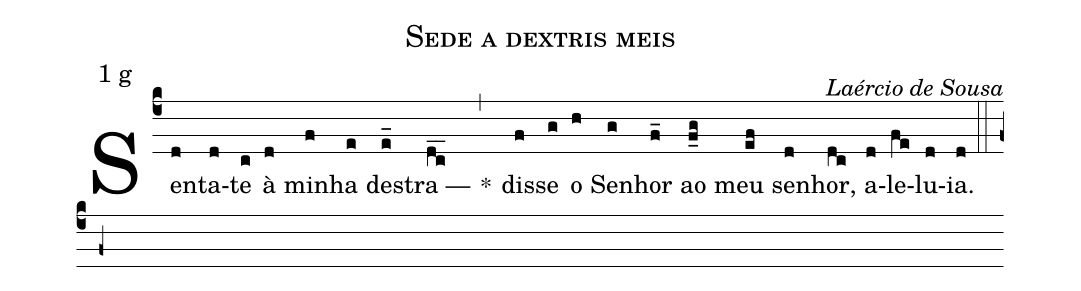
name: Sede a dextris meis;
mode: 1;
mode-differentia: g;
commentary: Laércio de Sousa;
%%
(c4)

Sen(d)ta-(d)te(c) à(d) mi(f)nha(e) des(e_)tra ---(dc__) *(,) dis(f)se(g) o(h) Se(g)nhor(f_) ao(f_g) meu(ef) se(d)nhor,(dc) a(d)le(fe)lu(d)ia.(d)

(::)

(f+)
